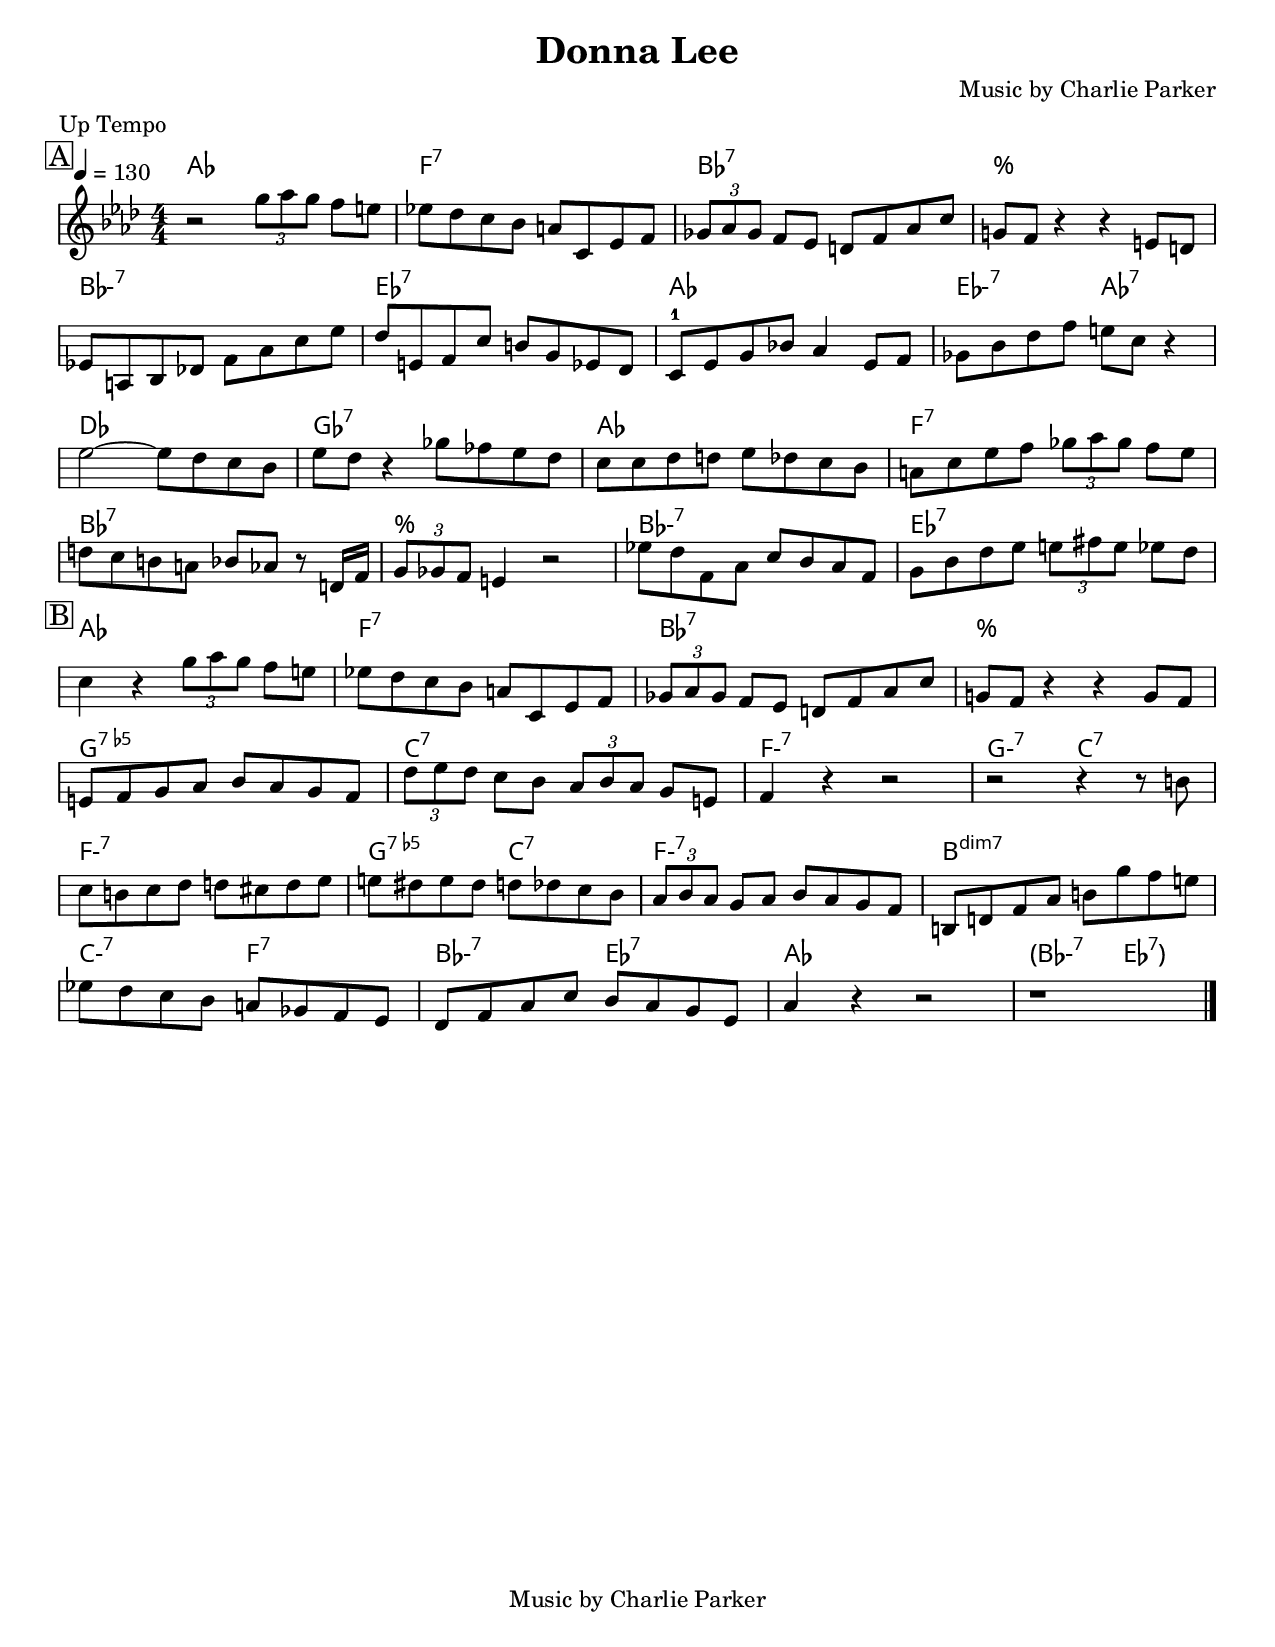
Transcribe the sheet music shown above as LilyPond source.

\version "2.22.1"

\include "swing.ly"

\include "includes/globals.ily"
\include "includes/symbols.ily"
\include "includes/functions.ily"
\include "includes/chords.ily"

\header { tagline = ##f }
buildtime = #(strftime "%c" (localtime (current-time)))

\book {
  %\bookpart {
  %  \markup {
  %    \column {
  %      \null
  %      \fill-line { \fontsize #11 \bold "OpenBook (C Instruments)" }
  %      \null
  %      \null
  %      \fill-line { \larger \larger \bold "An open source music book." }
  %      \null
  %      \null
  %      \null
  %      \null
  %      \fill-line {
  %        \huge \bold \concat {
  %          "Website: "
  %          \with-url #"https://andrewzah.com/openbook" https://andrewzah.com/openbook
  %        }
  %      }
  %      \null
  %      \fill-line { \huge \bold "Tune copyright: © belong to their respective holders." }
  %      \null
  %      \null
  %      \null
  %      \fill-line { \small \buildtime }
  %    }
  %  }
  %}

 %\markuplist \table-of-contents
 %\pageBreak

 %\bookpart {
 %  \tocItem \markup "All of Me - Simons & Marks"
 %  \include "songs/realbook/all_of_me.ly"
 %}

 \bookpart {
   \tocItem \markup "Donna Lee - Charlie Parker"
   \header {
  title = "Donna Lee"
  %subtitle = "(For Bb Instruments)"
  composer = "Music by Charlie Parker"
  meter = "Up Tempo"
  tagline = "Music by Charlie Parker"
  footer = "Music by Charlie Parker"
}

\score {
  <<
    \new ChordNames="Chords" \with { \consists #percent-repeated-chords } {
      \set chordNameExceptions = #jazzChordExceptions
      \set chordChanges = ##f
      \set Score.currentBarNumber = #4

      \chordmode {
        \transpose c c {
          \boxMark "A"
          aes1 | f:7 | bes1:7 | bes1:7
          bes1:m7 | ees:7 | aes | ees2:m7 aes:7
          des1 | ges:7 | aes | f:7
          bes1:7 | bes1:7 | bes1:m7 | ees:7

          \boxMark "B"
          aes1 | f:7 | bes1:7 | bes1:7
          g1:7.5- | c:7 | f1:m7 | g2:m7 c2:7
          f1:m7 | g2:7.5- c2:7 | f1:m7 | b1:dim7
          c2:m7 f2:7 | bes2:m7 ees2:7 | aes1 | \LPC bes2:m7 \RPC ees:7
        }
      }
    }

  \new Voice="Voice" \with { \consists #(custom-line-breaks-engraver '(4 4 4)) } {
    \transpose c c {
      \relative c' {
        \key aes \major
        \time 4/4
        \numericTimeSignature
        \tempo 4 = 130

        %% part "A"
        r2 \tuplet 3/2 { g''8 aes8 g8 } f8 e8
        ees! des c bes a c, ees f
        \tuplet 3/2 { ges aes ges } f ees d f aes c
        g! f r4 r e!8 d! \endLine

        ees! a, bes des! f aes c ees
        des e, f c' b g ees des
        c-1 ees g bes! aes4 ees8 f
        ges bes des f e c r4 \endLine

        ees2~ ees8 des c bes
        ees des r4 ges8 fes ees des
        c c des d ees des c bes
        a c ees f \tuplet 3/2 { ges aes ges } f ees \endLine

        d c b a bes aes r d,16 f
        \tuplet 3/2 { g8 ges f } e4 r2
        ees'!8 des f, aes c bes aes f
        g bes des ees \tuplet 3/2 { e fis e } ees des \endLine

        %% part "B"
        c4 r \tuplet 3/2 { g'8 aes g } f e
        ees! des c bes a c, ees f
        \tuplet 3/2 { ges aes ges } f ees d f aes c
        g! f r4 r g8 f \endLine

        e f g aes bes aes g f
        \tuplet 3/2 { des' ees des } c bes \tuplet 3/2 { aes bes aes } g e
        f4 r r2 | r r4 r8 b \endLine

        c b c des d cis d ees
        e dis e dis d des c bes
        \tuplet 3/2 { aes bes aes } g aes bes aes g f
        b, d f aes b g' f e \endLine

        ees! des c bes a ges f ees
        des f aes c bes aes g ees
        aes4 r r2
        r1 \songEndBar
      }
    }
  }
  >>
  \layout {
    \context {
      % snippet id 838
      \override Score.NonMusicalPaperColumn.line-break-permission = ##f
      \consists #(bars-per-line-engraver '(4))
    }
  }
}

 }

 %\bookpart {
 %  \tocItem \markup "Misty - Errol Garner"
 %  \include "songs/realbook/misty.ly"
 %}

 %\bookpart {
 %  \tocItem \markup "Naima - John Coltrane"
 %  \include "songs/realbook/naima.ly"
 %}

 %\bookpart {
 %  \tocItem \markup "Now's The Time - Charlie Parker"
 %  \include "songs/realbook/nows_the_time.ly"
 %}

 %\bookpart {
 %  \tocItem \markup "Stella by Starlight - Victor Young"
 %  \include "songs/realbook/stella_by_starlight.ly"
 %}

 %bookpart {
 % \tocItem \markup "[WIP] Subito - Sonny Stitt"
 % \include "songs/staging/subito.ly"
 %}

 %%% TODO: fix "warning: cannot end volta spanner"
 %\bookpart {
 %  \tocItem \markup "The Song Is You - Jerome Kern & Oscar Hammerstein II"
 %  \include "songs/realbook/the_song_is_you.ly"
 %}

 %bookpart {
 % \tocItem \markup "2:00 AM - Kazumi Totaka & Asuka Ota"
 % \include "songs/videogames/animal_crossing/2_am.ly"
 %}
}
